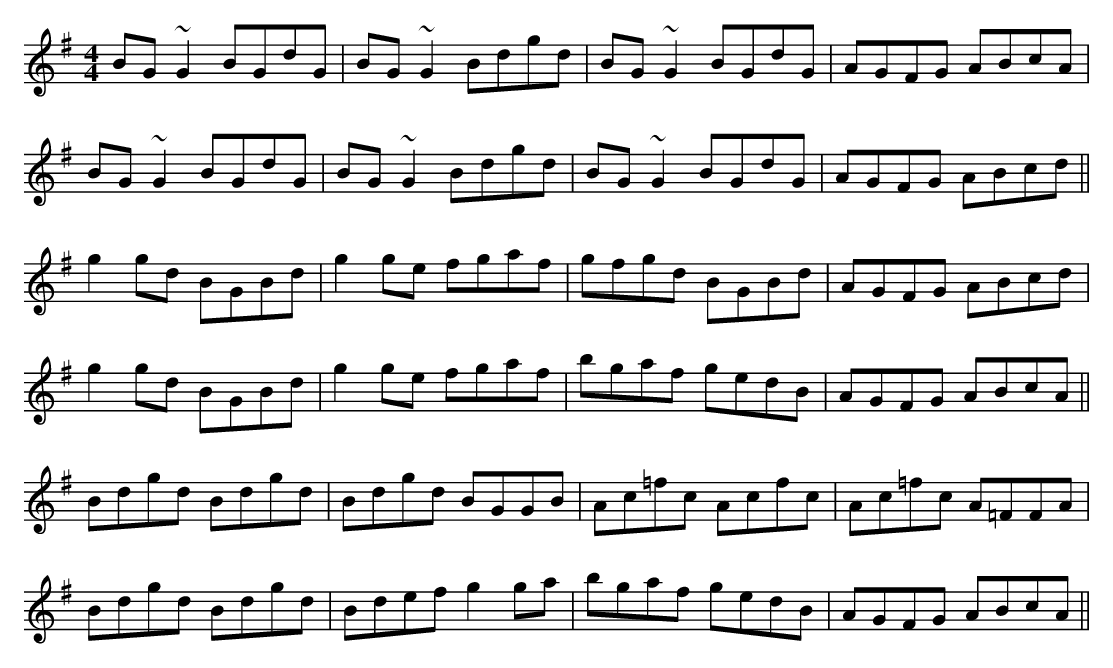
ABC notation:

X:1
M:4/4
K:G
BG ~G2 BGdG|BG ~G2 Bdgd|BG ~G2 BGdG|AGFG ABcA|
BG ~G2 BGdG|BG ~G2 Bdgd|BG ~G2 BGdG|AGFG ABcd||
g2 gd BGBd|g2 ge fgaf|gfgd BGBd|AGFG ABcd|
g2 gd BGBd|g2 ge fgaf|bgaf gedB|AGFG ABcA||
Bdgd Bdgd|Bdgd BGGB|Ac=fc Acfc|Ac=fc A=FFA|
Bdgd Bdgd|Bdef g2 ga|bgaf gedB|AGFG ABcA||
